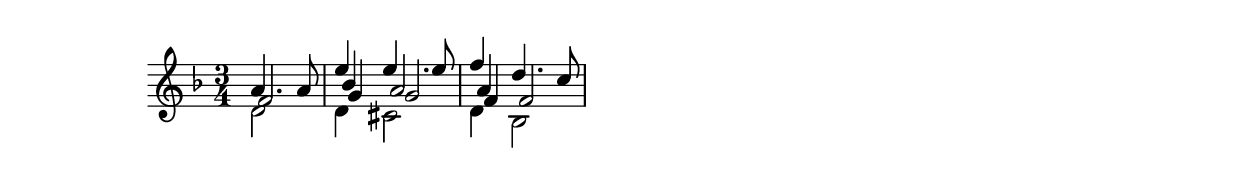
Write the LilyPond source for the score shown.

%% Do not edit this file; it is automatically
%% generated from LSR http://lsr.dsi.unimi.it
%% This file is in the public domain.
\version "2.13.16"

\header {
  lsrtags = "simultaneous-notes"

%% Translation of GIT committish: 5a7301fc350ffc3ab5bd3a2084c91666c9e9a549
 doctitlees = "Voces adicionales para evitar colisiones"
 texidoces = "
En ciertos casos de polifonía compleja, se necesitan voces adicionales
para evitar colisiones entre las notas.  Si se necesitan más de cuatro
voces paralelas, las voces adicionales se añaden definiendo una
variable que utiliza la función de Scheme @code{context-spec-music}.

"

%% Translation of GIT committish: 0a868be38a775ecb1ef935b079000cebbc64de40
  texidocde = "
Ein einigen Fällen von sehr komplexer polyphoner Musik sind zusätzliche
Stimmen notwendig, um Zusammestöße zwischen den Noten zu vermeiden.
Wenn mehr als vier parallele Stimmen benötigt werden, können zusätzliche
Stimmen definiert werden, indem eine Variable mit der Funktion
@code{context-spec-music} definiert wird.

"
  doctitlede = "Zusätzliche Stimmen um Zusammenstöße zu vermeiden"
%% Translation of GIT committish: 1baa2adf57c84e8d50e6907416eadb93e2e2eb5c
  texidocfr = "
Dans certains cas de musique polyphonie complexe, une voix
supplémentaire peut permettre d'éviter les risques de collision.
Lorsque quatre voix parallèles ne suffisent pas, la fonction Scheme
@code{context-spec-music} permet d'ajouter des d'autres voix.

"
  doctitlefr = "Ajout de voix pour éviter les collisions"


  texidoc = "
In some instances of complex polyphonic music, additional voices are
necessary to prevent collisions between notes.  If more than four
parallel voices are needed, additional voices can be added by defining
a variable using the Scheme function @code{context-spec-music}.

"
  doctitle = "Additional voices to avoid collisions"
} % begin verbatim

voiceFive = #(context-spec-music (make-voice-props-set 4) 'Voice)

\relative c'' {
  \time 3/4
  \key d \minor
  \partial 2
  <<
    {
      \voiceOne
      a4. a8
      e'4 e4. e8
      f4 d4. c8
    }
    \\
    {
      \voiceThree
      f,2
      bes4 a2
      a4 s2
    }
    \\
    {
      \voiceFive
      s2
      g4 g2
      f4 f2
    }
    \\
    \bar "||"{
      \voiceTwo
      d2
      d4 cis2
      d4 bes2
    }
  >>
}

